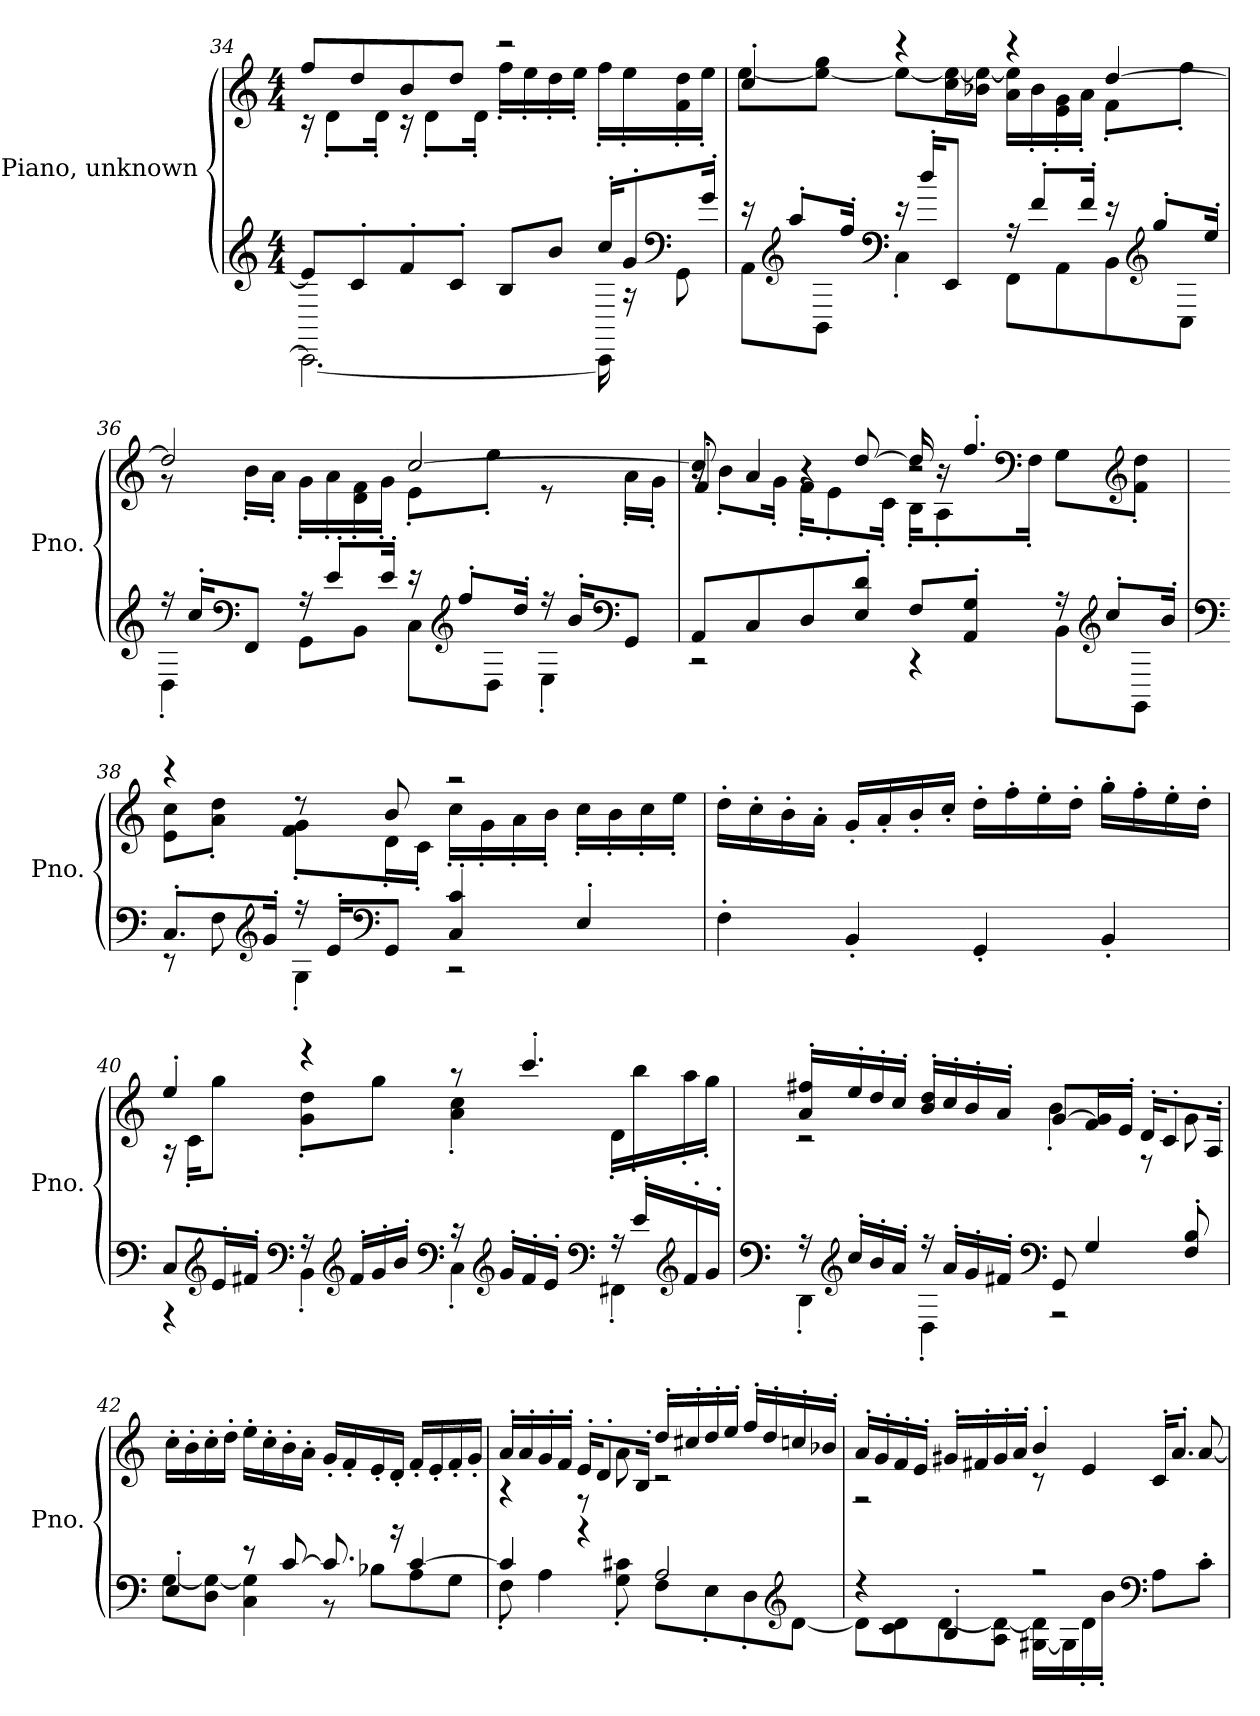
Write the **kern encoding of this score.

**kern	**kern
*part1	*part1
*staff2	*staff1
*I"Piano, unknown	*
*I'Pno.	*
*clefG2	*clefG2
*k[]	*k[]
*M4/4	*M4/4
=34	=34
*^	*^
8e/L]	2.CC\_	8ff/L	16r
.	.	.	8d'\L
8c'/	.	8dd/	.
.	.	.	16d'\Jk
8f'/	.	8b/	16r
.	.	.	8d'\L
8c'/J	.	8dd/J	.
.	.	.	16d'\Jk
8B/L	.	2r	16ff'\LL
.	.	.	16ee'\
8b/J	.	.	16dd'\
.	.	.	16ee'\JJ
16cc'/KL	16CC\]	.	16ff'\LL
8g'/	16r	.	16ee'\
*clefF4	*	*	*
.	8GG\	.	16f\' 16dd\'
16g'/Jk	.	.	16ee'\JJ
!!LO:LB:g=z	!!
=35	=35	=35	=35
16r	8AA\L	4cc'/	[8ee\L
*clefG2	*	*	*
8aa'/L	.	.	.
.	8BB\J	.	8ee\_ 8gg\J
16ff'/Jk	.	.	.
*clefF4	*	*	*
16r	4C'\	4r	8ee\L_
16dd'/KL	.	.	.
8EE/J	.	.	16cc\ 16ee\_L
.	.	.	16b-X\ 16ee\_JJ
16r	8FF\L	4r	16a\ 16ee\]LL
8f'/L	.	.	16b-'\
.	8AA\	.	16e\' 16g\'
16f'/Jk	.	.	16a'\JJ
16r	8BB\	[4dd/	8f'\L
*clefG2	*	*	*
8gg'/L	.	.	.
.	8C\J	.	8ff'\J
16ee'/Jk	.	.	.
=36	=36	=36	=36
16r	4D'\	2dd/]	8r
16cc'/KL	.	.	.
*clefF4	*	*	*
8FF/J	.	.	16b'\LL
.	.	.	16a'\JJ
16r	8GG\L	.	16g'\LL
8e'/L	.	.	16a'\
.	8BB\J	.	16d\' 16f\'
16e'/Jk	.	.	16g'\JJ
16r	8C\L	[2cc/	8e'\L
*clefG2	*	*	*
8ff'/L	.	.	.
.	8D\J	.	8ee'\J
16dd'/Jk	.	.	.
16r	4E'\	.	8r
16b'/KL	.	.	.
*clefF4	*	*	*
8GG/J	.	.	16a'\LL
.	.	.	16g'\JJ
!!LO:PB:g=z
=37	=37	=37	=37
*	*	*	*^
8AA/L	2r	8cc/]	16r	4f'/
.	.	.	8b'\L	.
8C/	.	4a/	.	.
.	.	.	16g'\Jk	.
8D/	.	.	16f'\KL	4r
.	.	.	8e'\	.
8E/' 8d/'J	.	[8dd/	.	.
.	.	.	16c'\Jk	.
8F/L	4r	16dd/]	16B'\KL	2r
.	.	16r	8A'\	.
8AA/' 8G/'J	.	4.ff'/	.	.
*	*	*clefF4	*	*
.	.	.	16F'\Jk	.
16r	8BB\L	.	8G\L	.
*clefG2	*	*	*	*
8cc'/L	.	.	.	.
*	*	*clefG2	*	*
.	8GG\J	.	8f\' 8dd\'J	.
16b'/Jk	.	.	.	.
*	*	*v	*v	*v
=38	=38	=38
*clefF4	*	*
*	*	*^
8.C'/L	8r	4r	8e\ 8cc\L
.	8F\	.	8a\' 8dd\'J
*clefG2	*	*	*
16g'/Jk	.	.	.
16r	4G'\	8r	8f\' 8g\'L
16e'/KL	.	.	.
*clefF4	*	*	*
8GG/J	.	8b/	16d'\L
.	.	.	16c'\JJ
4C/' 4c/'	2r	2r	16cc'\LL
.	.	.	16g'\
.	.	.	16a'\
.	.	.	16b'\JJ
4E'/	.	.	16cc'\LL
.	.	.	16b'\
.	.	.	16cc'\
.	.	.	16ee'\JJ
*v	*v	*	*
*	*v	*v
!!LO:LB:g=z
=39	=39
4F'\	16dd'\LL
.	16cc'\
.	16b'\
.	16a'\JJ
4BB'/	16g'/LL
.	16a'/
.	16b'/
.	16cc'/JJ
4GG'/	16dd'\LL
.	16ff'\
.	16ee'\
.	16dd'\JJ
4BB'/	16gg'\LL
.	16ff'\
.	16ee'\
.	16dd'\JJ
=40	=40
*^	*^
8C/L	4r	4ee'/	16r
.	.	.	16c'\KL
*clefG2	*	*	*
16e'/L	.	.	8gg\J
16f#X'/JJ	.	.	.
*clefF4	*	*	*
16r	4BB'\	4r	8g\' 8dd\'L
*clefG2	*	*	*
16f#'/LL	.	.	.
16g'/	.	.	8gg\J
16b'/JJ	.	.	.
*clefF4	*	*	*
16r	4C'\	8r	4a\' 4cc\'
*clefG2	*	*	*
16g'/LL	.	.	.
16f#'/	.	4.ccc'/	.
16e'/JJ	.	.	.
*clefF4	*	*	*
16r	4FF#X'\	.	16d'\LL
16e'/LL	.	.	16bb'\
*clefG2	*	*	*
16f#'/	.	.	16aa'\
16g'/JJ	.	.	16gg'\JJ
!!LO:LB:g=z	!!
=41	=41	=41	=41
*clefF4	*	*	*
16r	4DD'\	16a/' 16ff#X/'LL	2r
*clefG2	*	*	*
16cc'/LL	.	16ee'/	.
16b'/	.	16dd'/	.
16a'/JJ	.	16cc'/JJ	.
16r	4D'\	16b/' 16dd/'LL	.
16a'/LL	.	16cc'/	.
16g'/	.	16b'/	.
16f#X'/JJ	.	16a'/JJ	.
*clefF4	*	*	*
8GG/	2r	[8g/L	4b'\
4G/	.	16f/ 16g/]L	.
.	.	16e'/JJ	.
.	.	16d'/KL	8r
.	.	8c'/	.
8F/' 8B/'	.	.	8g\
.	.	16A'/Jk	.
*	*	*v	*v
=42	=42	=42
4E'/	[8G\L	16cc'\LL
.	.	16b'\
.	8D\ 8G\_J	16cc'\
.	.	16dd'\JJ
8r	4C\ 4G\]	16ee'\LL
.	.	16cc'\
[8c/	.	16b'\
.	.	16a'\JJ
8.c/]	8r	16g'/LL
.	.	16f'/
.	8B-X\L	16e'/
16r	.	16d'/JJ
[4c/	8A\	16f'/LL
.	.	16e'/
.	8G\J	16f'/
.	.	16g'/JJ
!!LO:LB:g=z
=43	=43	=43
*	*	*^
4c/]	8F'\	16a'/LL	4r
.	.	16a'/	.
.	4A\	16g'/	.
.	.	16f'/JJ	.
4r	.	16e'/KL	8r
.	.	8d'/	.
.	8G\' 8c#X\'	.	8a\
.	.	16B'/Jk	.
2A/	8F\L	16dd'/LL	2r
.	.	16cc#X'/	.
.	8E'\	16dd'/	.
.	.	16ee'/JJ	.
.	8D'\	16ff'/LL	.
.	.	16dd'/	.
*clefG2	*	*	*
.	[8d\J	16ccn'/	.
.	.	16b-X'/JJ	.
=44	=44	=44	=44
4r	8d\L]	16a'/LL	2r
.	.	16g'/	.
.	8c\ 8d\	16f'/	.
.	.	16e'/JJ	.
4B'/	[8d\	16g#X'/LL	.
.	.	16f#X'/	.
.	8A\ 8d\_J	16g#'/	.
.	.	16a'/JJ	.
2r	[16G#X\ 16d\]LL	4b'/	8r
.	16G#\]	.	.
.	16d'\	.	4e/
.	16b'\JJ	.	.
*clefF4	*	*	*
.	8A\L	16c'/KL	.
.	.	8.a'/J	.
.	8c'\J	.	[8a/
*v	*v	*	*
*	*v	*v
=	=
*-	*-
